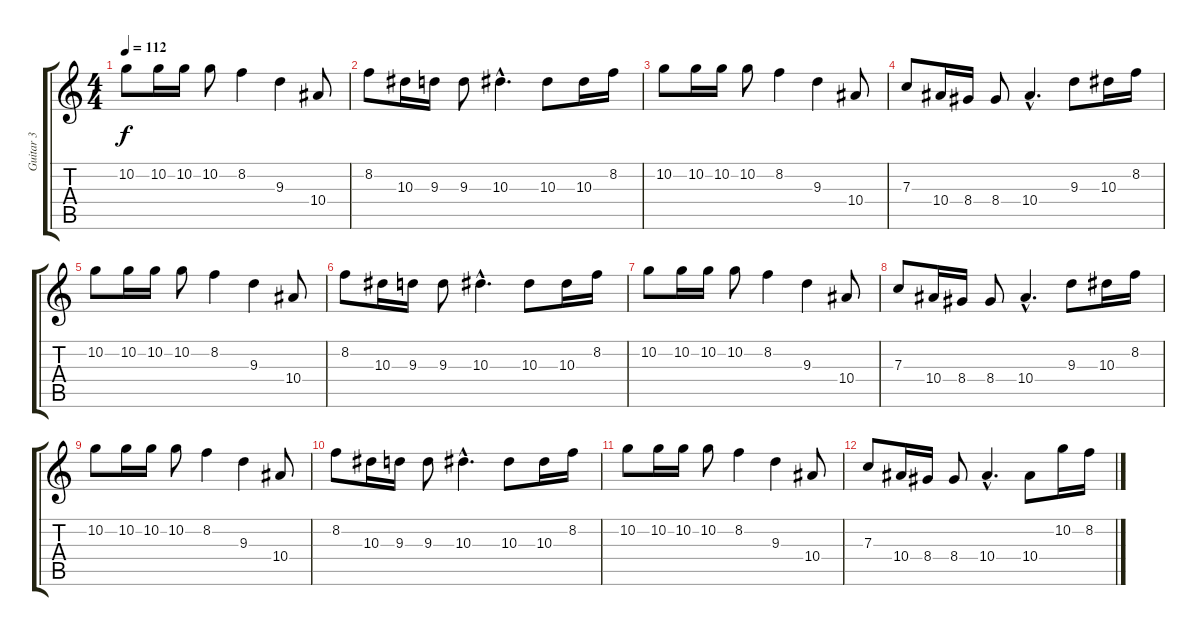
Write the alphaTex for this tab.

\track ("Guitar 3" "Guitar 3") {instrument distortionguitar}
\staff {score tabs}
\tuning (D4 A3 F3 C3 G2 D2) {hide}
\ts (4 4)
\tempo 112
\clef g2
\ks c
10.2.8{dy f} 10.2.16 10.2.16 10.2.8 8.2.4 9.3.4 10.4.8 |
8.2.8 10.3.16 9.3.16 9.3.8 10.3{hac}.4{d} 10.3.8 10.3.16 8.2.16 |
10.2.8 10.2.16 10.2.16 10.2.8 8.2.4 9.3.4 10.4.8 |
7.3.8 10.4.16 8.4.16 8.4.8 10.4{hac}.4{d} 9.3.8 10.3.16 8.2.16 |
10.2.8 10.2.16 10.2.16 10.2.8 8.2.4 9.3.4 10.4.8 |
8.2.8 10.3.16 9.3.16 9.3.8 10.3{hac}.4{d} 10.3.8 10.3.16 8.2.16 |
10.2.8 10.2.16 10.2.16 10.2.8 8.2.4 9.3.4 10.4.8 |
7.3.8 10.4.16 8.4.16 8.4.8 10.4{hac}.4{d} 9.3.8 10.3.16 8.2.16 |
10.2.8 10.2.16 10.2.16 10.2.8 8.2.4 9.3.4 10.4.8 |
8.2.8 10.3.16 9.3.16 9.3.8 10.3{hac}.4{d} 10.3.8 10.3.16 8.2.16 |
10.2.8 10.2.16 10.2.16 10.2.8 8.2.4 9.3.4 10.4.8 |
7.3.8 10.4.16 8.4.16 8.4.8 10.4{hac}.4{d} 10.4.8 10.2.16 8.2.16
